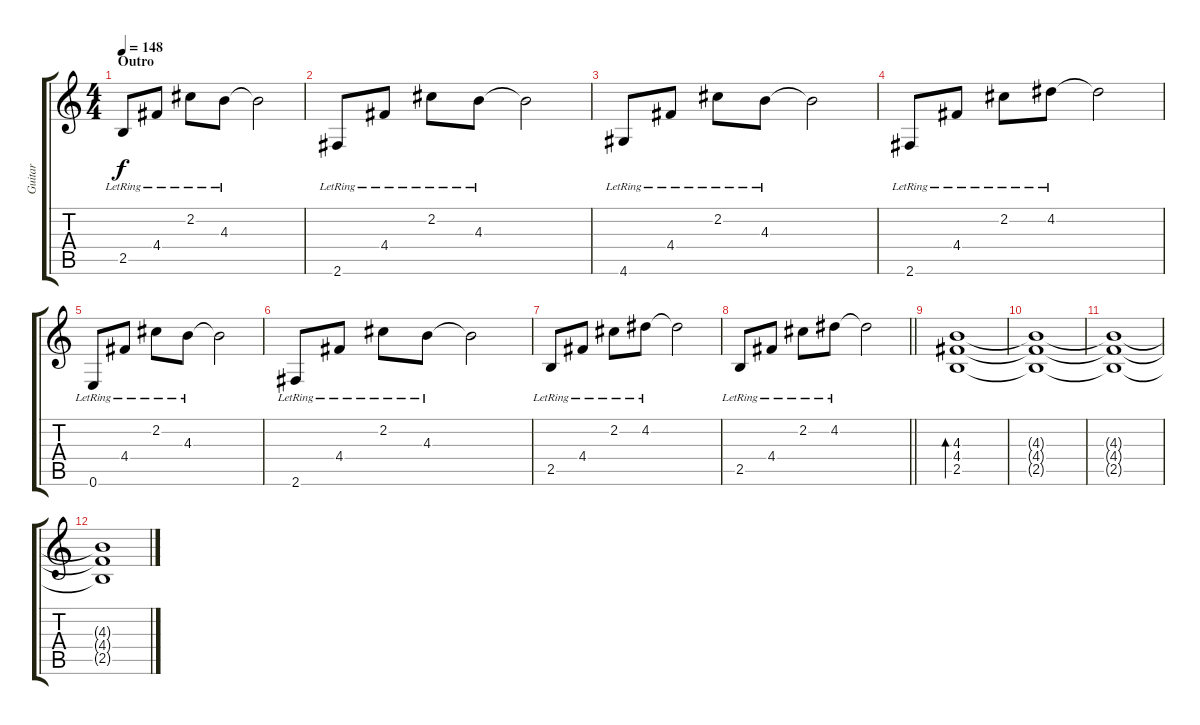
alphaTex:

\track ("Guitar" "Guitar") {instrument electricguitarclean}
\staff {score tabs}
\tuning (E4 B3 G3 D3 A2 E2) {hide}
\ts (4 4)
\section ("" "Outro")
\tempo 148
\clef g2
\ks c
2.5{lr}.8{dy f} 4.4{lr}.8 2.2{lr}.8 4.3{lr}.8 4.3{t}.2 |
2.6{lr}.8 4.4{lr}.8 2.2{lr}.8 4.3{lr}.8 4.3{t}.2 |
4.6{lr}.8 4.4{lr}.8 2.2{lr}.8 4.3{lr}.8 4.3{t}.2 |
2.6{lr}.8 4.4{lr}.8 2.2{lr}.8 4.2{lr}.8 4.2{t}.2 |
0.6{lr}.8 4.4{lr}.8 2.2{lr}.8 4.3{lr}.8 4.3{t}.2 |
2.6{lr}.8 4.4{lr}.8 2.2{lr}.8 4.3{lr}.8 4.3{t}.2 |
2.5{lr}.8 4.4{lr}.8 2.2{lr}.8 4.2{lr}.8 4.2{t}.2 |
\barLineRight lightlight
2.5{lr}.8 4.4{lr}.8 2.2{lr}.8 4.2{lr}.8 4.2{t}.2 |
(4.3 4.4 2.5).1{bd 480} |
(4.3{t} 4.4{t} 2.5{t}).1 |
(4.3{t} 4.4{t} 2.5{t}).1 |
(4.3{t} 4.4{t} 2.5{t}).1
